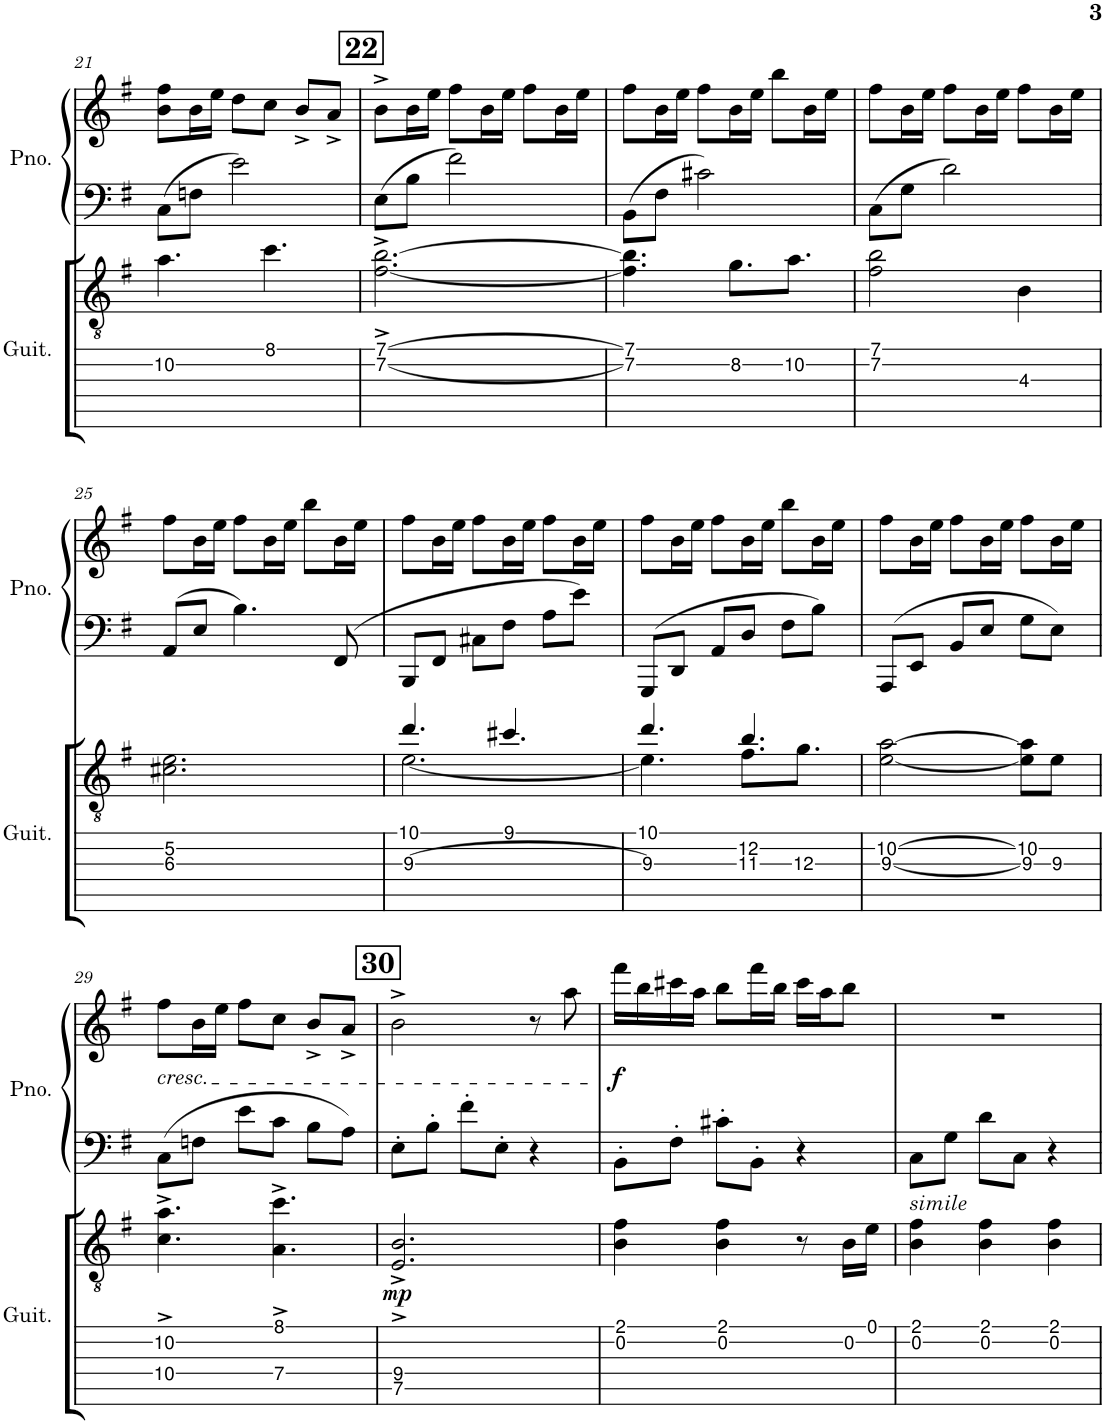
**kern	**kern	**dynam	**kern	**kern	**dynam
*part2	*part2	*part2	*part1	*part1	*part1
*staff4	*staff3	*staff3/4	*staff2	*staff1	*staff1/2
*I"Classical Guitar	*	*	*I"Piano	*	*
*I'Guit.	*	*	*I'Pno.	*	*
!!LO:PB:g=z
*	*clefGv2	*	*clefF4	*clefG2	*
*k[f#]	*k[f#]	*	*k[f#]	*k[f#]	*
*M3/4	*M3/4	*	*M3/4	*M3/4	*
=21	=21	=21	=21	=21	=21
4.a	4.a\	.	8C\L	8b\ 8ff#\L	.
.	.	.	8Fn\J	16b\L	.
.	.	.	.	16ee\JJ	.
.	.	.	2e\	8dd\L	.
4.cc	4.cc\	.	.	8cc\J	.
.	.	.	.	8b^/L	.
.	.	.	.	8a^/J	.
!!LO:REH:place=s1:a:B:cj:fs=14:t=22
=22	=22	=22	=22	=22	=22
[2.f#^ [2.b^	[2.f#\^ [2.b\^	.	8E\L	8b^\L	.
.	.	.	8B\J	16b\L	.
.	.	.	.	16ee\JJ	.
.	.	.	2f#\	8ff#\L	.
.	.	.	.	16b\L	.
.	.	.	.	16ee\JJ	.
.	.	.	.	8ff#\L	.
.	.	.	.	16b\L	.
.	.	.	.	16ee\JJ	.
=23	=23	=23	=23	=23	=23
4.f#] 4.b]	4.f#\] 4.b\]	.	8BB\L	8ff#\L	.
.	.	.	8F#\J	16b\L	.
.	.	.	.	16ee\JJ	.
.	.	.	2c#X\	8ff#\L	.
8.g	8.g\L	.	.	16b\L	.
.	.	.	.	16ee\JJ	.
.	.	.	.	8bb\L	.
8.aJ	8.a\J	.	.	.	.
.	.	.	.	16b\L	.
.	.	.	.	16ee\JJ	.
=24	=24	=24	=24	=24	=24
2f# 2b	2f#\ 2b\	.	8C\L	8ff#\L	.
.	.	.	8G\J	16b\L	.
.	.	.	.	16ee\JJ	.
.	.	.	2d\	8ff#\L	.
.	.	.	.	16b\L	.
.	.	.	.	16ee\JJ	.
4B	4B\	.	.	8ff#\L	.
.	.	.	.	16b\L	.
.	.	.	.	16ee\JJ	.
!!LO:LB:g=z
=25	=25	=25	=25	=25	=25
2.c# 2.e	2.c#X\ 2.e\	.	8AA/L	8ff#\L	.
.	.	.	8E/J	16b\L	.
.	.	.	.	16ee\JJ	.
.	.	.	4.B\	8ff#\L	.
.	.	.	.	16b\L	.
.	.	.	.	16ee\JJ	.
.	.	.	.	8bb\L	.
.	.	.	8FF#/	16b\L	.
.	.	.	.	16ee\JJ	.
=26	=26	=26	=26	=26	=26
*^	*^	*	*	*	*
[2.e	4.dd	[2.e\	4.dd/	.	8BBB/L	8ff#\L	.
.	.	.	.	.	8FF#/J	16b\L	.
.	.	.	.	.	.	16ee\JJ	.
.	.	.	.	.	8C#X\L	8ff#\L	.
.	4.cc#X	.	4.cc#X/	.	8F#\J	16b\L	.
.	.	.	.	.	.	16ee\JJ	.
.	.	.	.	.	8A\L	8ff#\L	.
.	.	.	.	.	8e\J	16b\L	.
.	.	.	.	.	.	16ee\JJ	.
=27	=27	=27	=27	=27	=27	=27	=27
4.e]	4.dd	4.e\]	4.dd/	.	8GGG/L	8ff#\L	.
.	.	.	.	.	8DD/J	16b\L	.
.	.	.	.	.	.	16ee\JJ	.
.	.	.	.	.	8AA/L	8ff#\L	.
8.f#	4.b	8.f#\L	4.b/	.	8D/J	16b\L	.
.	.	.	.	.	.	16ee\JJ	.
.	.	.	.	.	8F#\L	8bb\L	.
8.gJ	.	8.g\J	.	.	.	.	.
.	.	.	.	.	8B\J	16b\L	.
.	.	.	.	.	.	16ee\JJ	.
*v	*v	*	*	*	*	*	*
*	*v	*v	*	*	*	*
=28	=28	=28	=28	=28	=28
[2e [2a	[2e\ [2a\	.	8AAA/L	8ff#\L	.
.	.	.	8EE/J	16b\L	.
.	.	.	.	16ee\JJ	.
.	.	.	8BB/L	8ff#\L	.
.	.	.	8E/J	16b\L	.
.	.	.	.	16ee\JJ	.
8e]\ 8a]\L	8e\] 8a\]L	.	8G\L	8ff#\L	.
8eJ	8e\J	.	8E\J	16b\L	.
.	.	.	.	16ee\JJ	.
!!LO:LB:g=z
=29	=29	=29	=29	=29	=29
!	!	!	!	!LO:TX:b:i:t=cresc.	!
4.c^ 4.a^	4.c\^ 4.a\^	.	8C\L	8ff#\L	.
.	.	.	8Fn\J	16b\L	.
.	.	.	.	16ee\JJ	.
.	.	.	8e\L	8ff#\L	.
4.A^ 4.cc^	4.A\^ 4.cc\^	.	8c\J	8cc\J	.
.	.	.	8B\L	8b^/L	.
.	.	.	8A\J	8a^/J	.
!!LO:REH:place=s1:a:B:cj:fs=14:t=30
=30	=30	=30	=30	=30	=30
!	!	!LO:DY:b	!	!	!
2.E^ 2.B^	2.E/^ 2.B/^	mp	8E'\L	2b^\	.
.	.	.	8B'\J	.	.
.	.	.	8f#'\L	.	.
.	.	.	8E'\J	.	.
.	.	.	4r	8r	.
.	.	.	.	8aa\	.
=31	=31	=31	=31	=31	=31
!	!	!	!	!	!LO:DY:b
4B 4f#	4B\ 4f#\	.	8BB'\L	16fff#\LL	f
.	.	.	.	16bb\	.
.	.	.	8F#'\J	16ccc#X\	.
.	.	.	.	16aa\JJ	.
4B 4f#	4B\ 4f#\	.	8c#X'\L	8bb\L	.
.	.	.	8BB'\J	16fff#\L	.
.	.	.	.	16bb\JJ	.
8r	8r	.	4r	16ccc#\LL	.
.	.	.	.	16aa\J	.
16BLL	16B\LL	.	.	8bb\J	.
16eJJ	16e\JJ	.	.	.	.
=32	=32	=32	=32	=32	=32
!	!	!	!LO:TX:b:i:t=simile	!	!
4B 4f#	4B\ 4f#\	.	8C'\L	2.r	.
.	.	.	8G'\J	.	.
4B 4f#	4B\ 4f#\	.	8d'\L	.	.
.	.	.	8C'\J	.	.
4B 4f#	4B\ 4f#\	.	4r	.	.
=	=	=	=	=	=
*-	*-	*-	*-	*-	*-
